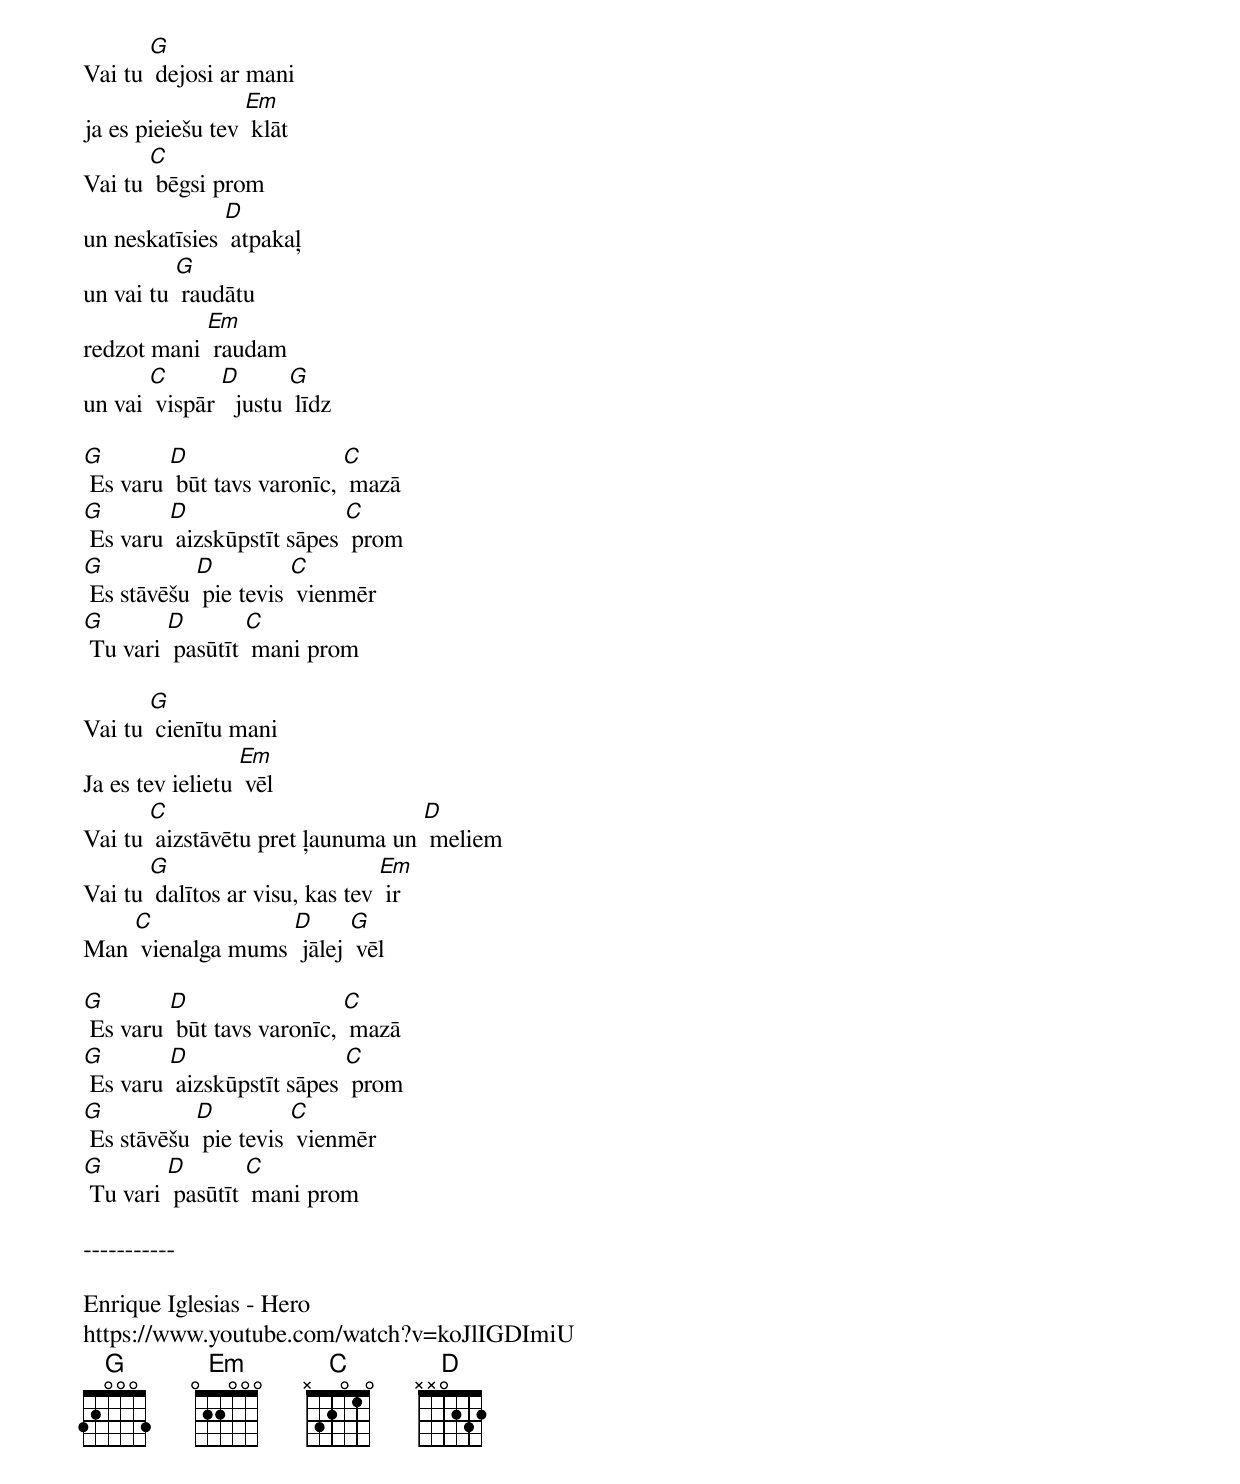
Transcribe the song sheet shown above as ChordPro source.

Vai tu [G] dejosi ar mani
ja es pieiešu tev [Em] klāt
Vai tu [C] bēgsi prom
un neskatīsies [D] atpakaļ
un vai tu [G] raudātu
redzot mani [Em] raudam
un vai [C] vispār [D]  justu [G] līdz

[G] Es varu [D] būt tavs varonīc, [C] mazā
[G] Es varu [D] aizskūpstīt sāpes [C] prom
[G] Es stāvēšu [D] pie tevis [C] vienmēr
[G] Tu vari [D] pasūtīt [C] mani prom

Vai tu [G] cienītu mani
Ja es tev ielietu [Em] vēl
Vai tu [C] aizstāvētu pret ļaunuma un [D] meliem
Vai tu [G] dalītos ar visu, kas tev [Em] ir
Man [C] vienalga mums [D] jālej [G] vēl

[G] Es varu [D] būt tavs varonīc, [C] mazā
[G] Es varu [D] aizskūpstīt sāpes [C] prom
[G] Es stāvēšu [D] pie tevis [C] vienmēr
[G] Tu vari [D] pasūtīt [C] mani prom

-----------

Enrique Iglesias - Hero
https://www.youtube.com/watch?v=koJlIGDImiU
